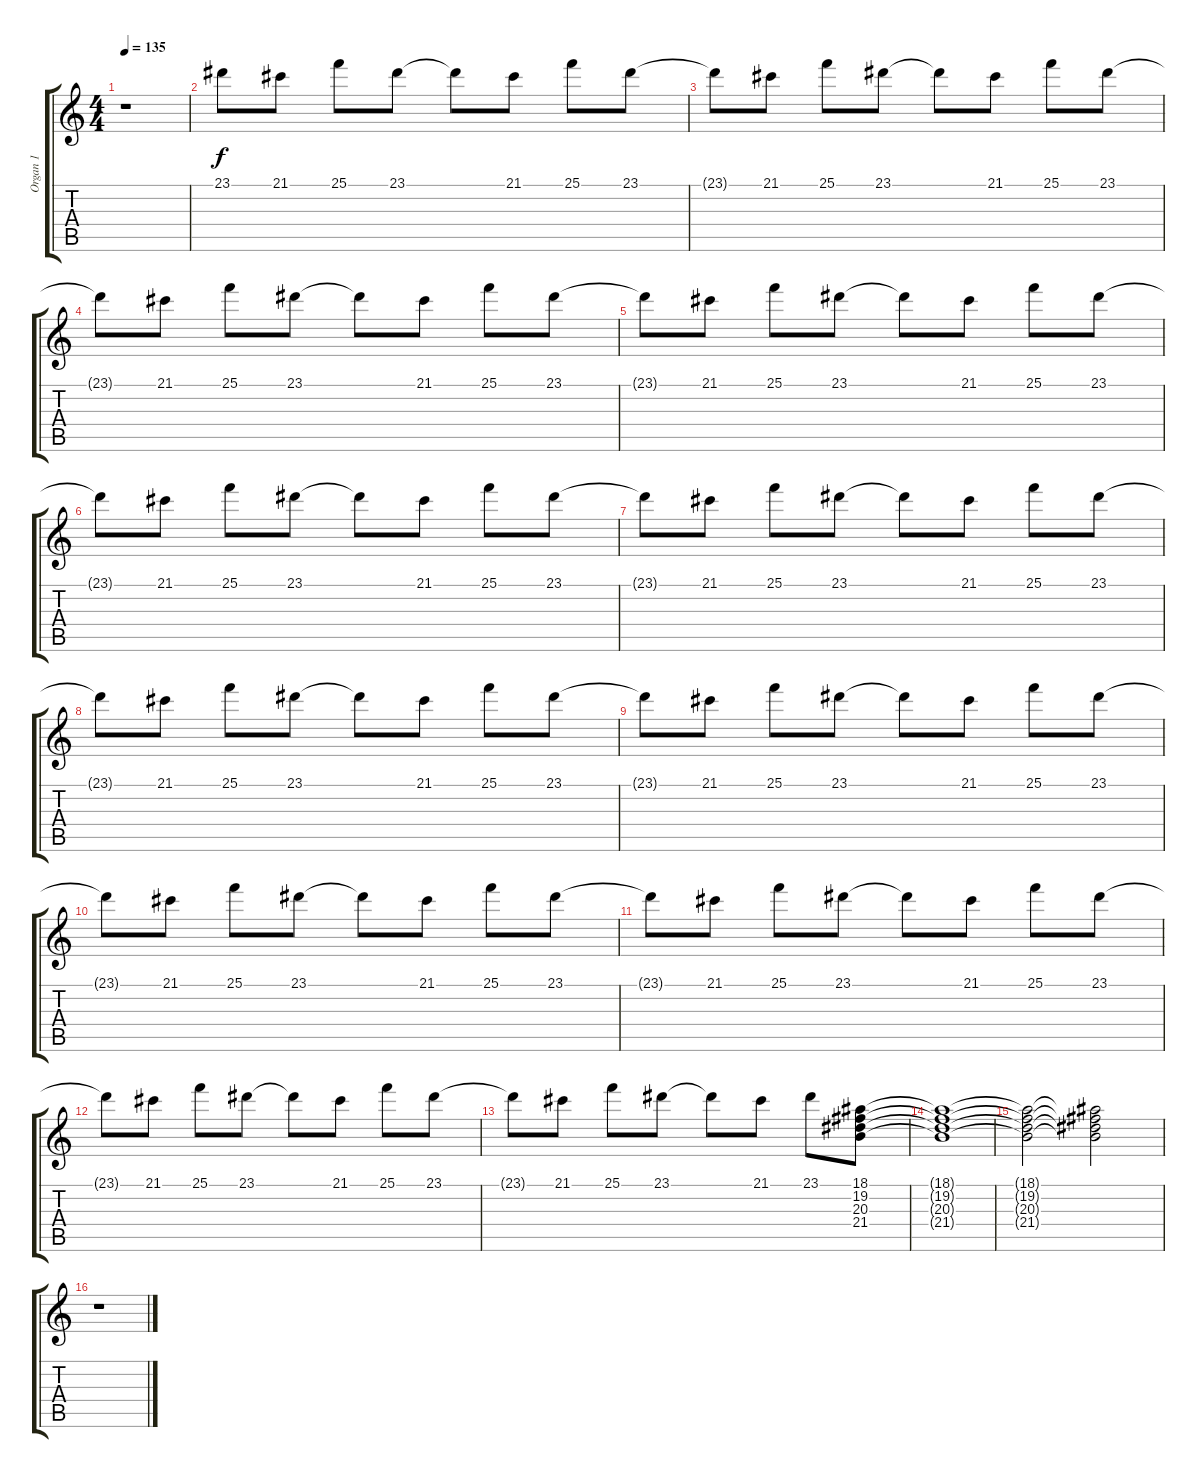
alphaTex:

\track ("Organ 1" "Organ 1") {instrument rockorgan}
\staff {score tabs}
\tuning (E4 B3 G3 D3 A2 E2) {hide}
\ts (4 4)
\tempo 135
\clef g2
\ks c
r.1{dy f} |
23.1.8 21.1.8 25.1.8 23.1.8 23.1{t}.8 21.1.8 25.1.8 23.1.8 |
23.1{t}.8 21.1.8 25.1.8 23.1.8 23.1{t}.8 21.1.8 25.1.8 23.1.8 |
23.1{t}.8 21.1.8 25.1.8 23.1.8 23.1{t}.8 21.1.8 25.1.8 23.1.8 |
23.1{t}.8 21.1.8 25.1.8 23.1.8 23.1{t}.8 21.1.8 25.1.8 23.1.8 |
23.1{t}.8 21.1.8 25.1.8 23.1.8 23.1{t}.8 21.1.8 25.1.8 23.1.8 |
23.1{t}.8 21.1.8 25.1.8 23.1.8 23.1{t}.8 21.1.8 25.1.8 23.1.8 |
23.1{t}.8 21.1.8 25.1.8 23.1.8 23.1{t}.8 21.1.8 25.1.8 23.1.8 |
23.1{t}.8 21.1.8 25.1.8 23.1.8 23.1{t}.8 21.1.8 25.1.8 23.1.8 |
23.1{t}.8 21.1.8 25.1.8 23.1.8 23.1{t}.8 21.1.8 25.1.8 23.1.8 |
23.1{t}.8 21.1.8 25.1.8 23.1.8 23.1{t}.8 21.1.8 25.1.8 23.1.8 |
23.1{t}.8 21.1.8 25.1.8 23.1.8 23.1{t}.8 21.1.8 25.1.8 23.1.8 |
23.1{t}.8 21.1.8 25.1.8 23.1.8 23.1{t}.8 21.1.8 23.1.8 (18.1 19.2 20.3 21.4).8 |
(18.1{t} 19.2{t} 20.3{t} 21.4{t}).1 |
(18.1{t} 19.2{t} 20.3{t} 21.4{t}).2 (18.1{t} 19.2{t} 20.3{t} 21.4{t}).2 |
r.1
